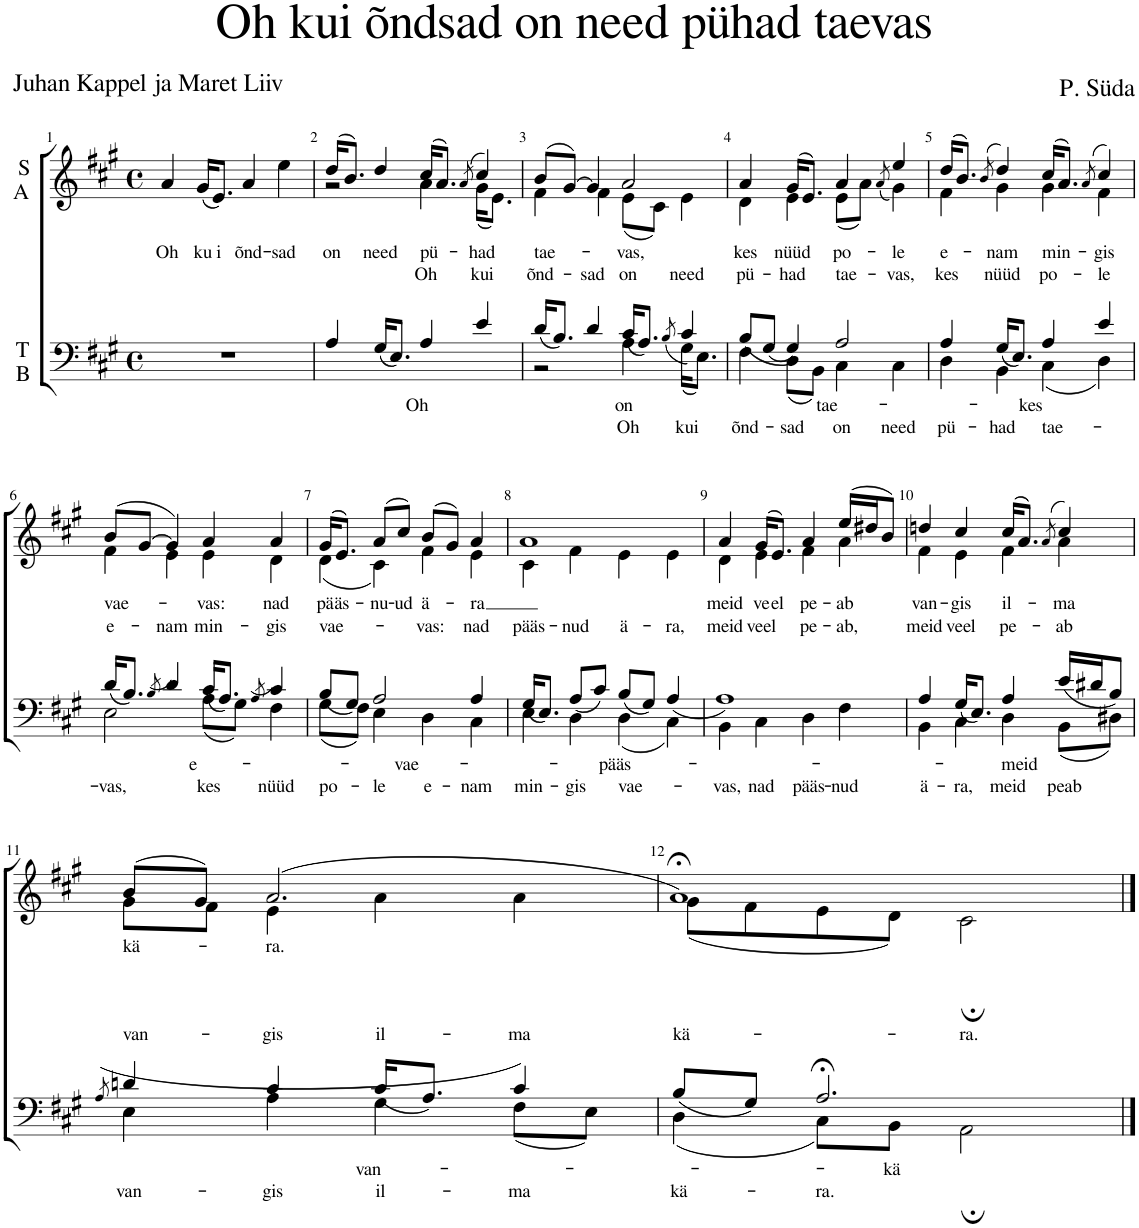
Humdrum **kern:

**kern	**text	**text	**kern	**text	**text
*part2	*part2	*part2	*part1	*part1	*part1
*staff2	*staff2	*staff2	*staff1	*staff1	*staff1
*I"T B	*	*	*I"S A	*	*
*clefF4	*	*	*clefG2	*	*
*k[f#c#g#]	*	*	*k[f#c#g#]	*	*
*M4/4	*	*	*M4/4	*	*
*met(c)	*	*	*met(c)	*	*
=1	=1	=1	=1	=1	=1
!	!	!	!	!LO:LY:b	!
1r	.	.	4a/	Oh	.
!	!	!	!	!LO:LY:b	!
.	.	.	(16g#/KL	ku-	.
!	!	!	!	!LO:LY:b	!
.	.	.	8.e/J)	-i	.
!	!	!	!	!LO:LY:b	!
.	.	.	4a/	õnd-	.
!	!	!	!	!LO:LY:b	!
.	.	.	4ee\	-sad	.
=2	=2	=2	=2	=2	=2
!	!LO:LY:b	!	!	!LO:LY:b	!
*^	*	*	*^	*	*
1ryy	4A/	Oh	.	(16dd/KL	2r	on	.
.	.	.	.	8.b/J)	.	.	.
!	!	!	!	!	!	!LO:LY:b	!
.	(16G#/KL	.	.	4dd/	.	need	.
.	8.E/J)	.	.	.	.	.	.
!	!	!	!	!	!	!LO:LY:b	!
!	!	!	!	!	!	!	!LO:LY:b
.	4A/	.	.	(16cc#/KL	4a\	.	Oh
.	.	.	.	8.a/J)	.	.	.
.	.	.	.	(8qa/	.	.	.
!	!	!	!	!	!	!LO:LY:b	!
!	!	!	!	!	!	!	!LO:LY:b
.	4e/	.	.	4cc#/)	(16g#\KL	.	kui
.	.	.	.	.	8.e\J)	.	.
*v	*v	*	*	*	*	*	*
=3	=3	=3	=3	=3	=3	=3
!	!LO:LY:b	!	!	!	!LO:LY:b	!
*^	*	*	*	*	*	*
*	*^	*	*	*	*	*	*
!	!	!	!	!	!	!	!	!LO:LY:b
1ryy	(16d/KL	2r	on	.	(8b/L	4f#\	.	õnd-
.	8.B/J)	.	.	.	.	.	.	.
.	.	.	.	.	[8g#/J)	.	.	.
!	!	!	!	!	!	!	!	!LO:LY:b
.	4d/	.	.	.	4g#/]	4f#\	.	-sad
!	!	!	!	!LO:LY:b	!	!	!LO:LY:b	!
!	!	!	!	!	!	!	!	!LO:LY:b
.	(16c#/KL	4A\	.	Oh	2a/	(8e\L	.	on
.	8.A/J)	.	.	.	.	.	.	.
.	.	.	.	.	.	8c#\J)	.	.
.	(8qB/	.	.	.	.	.	.	.
!	!	!	!	!LO:LY:b	!	!	!	!LO:LY:b
.	4c#/)	(16G#\KL	.	kui	.	4e\	.	need
.	.	8.E\J)	.	.	.	.	.	.
=4	=4	=4	=4	=4	=4	=4	=4	=4
!	!	!	!LO:LY:b	!	!	!	!	!
!	!	!	!	!LO:LY:b	!	!	!LO:LY:b	!
!	!	!	!	!	!	!	!	!LO:LY:b
1ryy	(8B/L	4F#\	.	õnd-	4a/	4d\	.	pü-
.	(8G#/J	.	.	.	.	.	.	.
!	!	!	!	!LO:LY:b	!	!	!LO:LY:b	!
!	!	!	!	!	!	!	!	!LO:LY:b
.	4G#/))	(8D\L	.	-sad	(16g#/KL	4e\	.	-had
.	.	.	.	.	8.e/J)	.	.	.
.	.	8BB\J)	.	.	.	.	.	.
!	!	!	!	!LO:LY:b	!	!	!LO:LY:b	!
!	!	!	!	!	!	!	!	!LO:LY:b
.	2A/	4C#\	.	on	4a/	(8e\L	.	tae-
.	.	.	.	.	.	8a\J)	.	.
.	.	.	.	.	.	(8qa/	.	.
!	!	!	!	!LO:LY:b	!	!	!LO:LY:b	!
!	!	!	!	!	!	!	!	!LO:LY:b
.	.	4C#\	.	need	4ee/	4g#\)	.	-vas,
=5	=5	=5	=5	=5	=5	=5	=5	=5
!	!	!	!LO:LY:b	!	!	!	!	!
!	!	!	!	!LO:LY:b	!	!	!LO:LY:b	!
!	!	!	!	!	!	!	!	!LO:LY:b
1ryy	4A/	4D\	.	pü-	(16dd/KL	4f#\	.	kes
.	.	.	.	.	8.b/J)	.	.	.
.	.	.	.	.	(8qb/	.	.	.
!	!	!	!	!LO:LY:b	!	!	!LO:LY:b	!
!	!	!	!	!	!	!	!	!LO:LY:b
.	(16G#/KL	4BB\	.	-had	4dd/)	4g#\	.	nüüd
.	8.E/J)	.	.	.	.	.	.	.
!	!	!	!	!LO:LY:b	!	!	!LO:LY:b	!
!	!	!	!	!	!	!	!	!LO:LY:b
.	4A/	(4C#\	.	tae-	(16cc#/KL	4g#\	.	po-
.	.	.	.	.	8.a/J)	.	.	.
.	.	.	.	.	(8qa/	.	.	.
!	!	!	!	!	!	!	!LO:LY:b	!
!	!	!	!	!	!	!	!	!LO:LY:b
.	4e/	4D\)	.	.	4cc#/)	4f#\	.	-le
!!LO:LB:g=z	!!
=6	=6	=6	=6	=6	=6	=6	=6	=6
!	!	!	!LO:LY:b	!	!	!	!	!
!	!	!	!	!LO:LY:b	!	!	!LO:LY:b	!
!	!	!	!	!	!	!	!	!LO:LY:b
1ryy	(16d/KL	2E\	.	-vas,	(8b/L	4f#\	.	e-
.	8.B/J)	.	.	.	.	.	.	.
.	.	.	.	.	[8g#/J	.	.	.
.	(8qB/	.	.	.	.	.	.	.
!	!	!	!	!	!	!	!	!LO:LY:b
.	4d/)	.	.	.	4g#/])	4e\	.	-nam
!	!	!	!	!LO:LY:b	!	!	!LO:LY:b	!
!	!	!	!	!	!	!	!	!LO:LY:b
.	(16c#/KL	(8A\L	.	kes	4a/	4e\	.	min-
.	8.A/J)	.	.	.	.	.	.	.
.	.	8G#\J)	.	.	.	.	.	.
.	(8qA/	.	.	.	.	.	.	.
!	!	!	!	!LO:LY:b	!	!	!LO:LY:b	!
!	!	!	!	!	!	!	!	!LO:LY:b
.	4c#/)	4F#\	.	nüüd	4a/	4d\	.	-gis
=7	=7	=7	=7	=7	=7	=7	=7	=7
!	!	!	!LO:LY:b	!	!	!	!	!
!	!	!	!	!LO:LY:b	!	!	!LO:LY:b	!
!	!	!	!	!	!	!	!	!LO:LY:b
1ryy	(8B/L	(8G#\L	.	po-	(16g#/KL	(4d\	.	vae-
!	!	!	!	!	!	!	!LO:LY:b	!
.	.	.	.	.	8.e/J)	.	-äs-	.
.	8G#/J)	8F#\J)	.	.	.	.	.	.
!	!	!	!	!LO:LY:b	!	!	!LO:LY:b	!
.	2A/	4E\	.	-le	(8a/L	4c#\)	-nu-	.
!	!	!	!	!	!	!	!LO:LY:b	!
.	.	.	.	.	8cc#/J)	.	-ud	.
!	!	!	!	!LO:LY:b	!	!	!LO:LY:b	!
!	!	!	!	!	!	!	!	!LO:LY:b
.	.	4D\	.	e-	(8b/L	4f#\	.	-vas:
.	.	.	.	.	8g#/J)	.	.	.
!	!	!	!	!LO:LY:b	!	!	!LO:LY:b	!
!	!	!	!	!	!	!	!	!LO:LY:b
.	4A/	4C#\	.	-nam	4a/	4e\	.	nad
=8	=8	=8	=8	=8	=8	=8	=8	=8
!	!	!	!LO:LY:b	!	!	!	!	!
!	!	!	!	!LO:LY:b	!	!	!	!LO:LY:b
1ryy	(16G#/KL	4E\	.	min-	1a	4c#\	.	pääs-
.	8.E/J)	.	.	.	.	.	.	.
!	!	!	!	!LO:LY:b	!	!	!	!LO:LY:b
.	(8A/L	4D\	.	-gis	.	4f#\	.	-nud
.	8c#/J)	.	.	.	.	.	.	.
!	!	!	!	!LO:LY:b	!	!	!	!LO:LY:b
.	(8B/L	(4D\	.	vae-	.	4e\	.	ä-
.	8G#/J)	.	.	.	.	.	.	.
!	!	!	!	!	!	!	!	!LO:LY:b
.	(4A/	4C#\)	.	.	.	4e\	.	-ra,
=9	=9	=9	=9	=9	=9	=9	=9	=9
!	!	!	!	!LO:LY:b	!	!	!LO:LY:b	!
!	!	!	!	!	!	!	!	!LO:LY:b
1ryy	1A)	4BB\	.	-vas,	4a/	4d\	.	meid
!	!	!	!	!LO:LY:b	!	!	!LO:LY:b	!
!	!	!	!	!	!	!	!	!LO:LY:b
.	.	4C#\	.	nad	(16g#/KL	4e\	.	veel
!	!	!	!	!	!	!	!LO:LY:b	!
.	.	.	.	.	8.e/J)	.	-el	.
!	!	!	!	!LO:LY:b	!	!	!LO:LY:b	!
!	!	!	!	!	!	!	!	!LO:LY:b
.	.	4D\	.	pääs-	4a/	4f#\	.	pe-
!	!	!	!	!LO:LY:b	!	!	!LO:LY:b	!
!	!	!	!	!	!	!	!	!LO:LY:b
.	.	4F#\	.	-nud	(16ee/LL	4a\	.	-ab,
.	.	.	.	.	16dd#X/J	.	.	.
.	.	.	.	.	8b/J)	.	.	.
=10	=10	=10	=10	=10	=10	=10	=10	=10
!	!	!	!LO:LY:b	!	!	!	!	!
!	!	!	!	!LO:LY:b	!	!	!LO:LY:b	!
!	!	!	!	!	!	!	!	!LO:LY:b
1ryy	4A/	4BB\	.	ä-	4ddn/	4f#\	.	meid
!	!	!	!	!LO:LY:b	!	!	!LO:LY:b	!
!	!	!	!	!	!	!	!	!LO:LY:b
.	(16G#/KL	4C#\	.	-ra,	4cc#/	4e\	.	veel
.	8.E/J)	.	.	.	.	.	.	.
!	!	!	!	!LO:LY:b	!	!	!LO:LY:b	!
!	!	!	!	!	!	!	!	!LO:LY:b
.	4A/	4D\	.	meid	(16cc#/KL	4f#\	.	pe-
.	.	.	.	.	8.a/J)	.	.	.
.	.	.	.	.	(8qa/	.	.	.
!	!	!	!	!LO:LY:b	!	!	!LO:LY:b	!
!	!	!	!	!	!	!	!	!LO:LY:b
.	(16e/LL	(8BB\L	.	peab	4cc#/)	4a\	.	-ab
.	16d#X/J	.	.	.	.	.	.	.
.	8B/J)	8D#X\J)	.	.	.	.	.	.
!!LO:LB:g=z	!!
=11	=11	=11	=11	=11	=11	=11	=11	=11
.	(8qA/	.	.	.	.	.	.	.
!	!	!	!LO:LY:b	!	!	!	!	!
!	!	!	!	!LO:LY:b	!	!	!LO:LY:b	!
!	!	!	!	!	!	!	!	!LO:LY:b
1ryy	4dn/	4E\	.	van-	(8b/L	8g#\L	.	van-
.	.	.	.	.	8g#/J)	8f#\J	.	.
!	!	!	!	!LO:LY:b	!	!	!LO:LY:b	!
!	!	!	!	!	!	!	!	!LO:LY:b
.	4c#/	4A\	.	-gis	(2.a/	4e\	.	-gis
!	!	!	!	!LO:LY:b	!	!	!	!LO:LY:b
.	(16c#/KL	4G#\	.	il-	.	4a\	.	il-
.	8.A/J)	.	.	.	.	.	.	.
!	!	!	!	!LO:LY:b	!	!	!	!LO:LY:b
.	4c#/)	(8F#\L	.	-ma	.	4a\	.	-ma
.	.	8E\J)	.	.	.	.	.	.
=12	=12	=12	=12	=12	=12	=12	=12	=12
!	!	!	!LO:LY:b	!	!	!	!	!
!	!	!	!	!LO:LY:b	!	!	!	!LO:LY:b
1ryy	(8B/L	(4D\	.	kä-	1a;<)	(8g#\L	.	kä-
.	8G#/J)	.	.	.	.	8f#\	.	.
!	!	!	!	!LO:LY:b	!	!	!	!
.	2.A;</	8C#\L)	.	-ra.	.	8e\	.	.
.	.	8BB\J	.	.	.	8d\J)	.	.
!	!	!	!	!	!	!	!	!LO:LY:b
.	.	2AA;\	.	.	.	2c#;\	.	-ra.
*v	*v	*v	*	*	*	*	*	*
*	*	*	*v	*v	*	*
==	==	==	==	==	==
*-	*-	*-	*-	*-	*-
